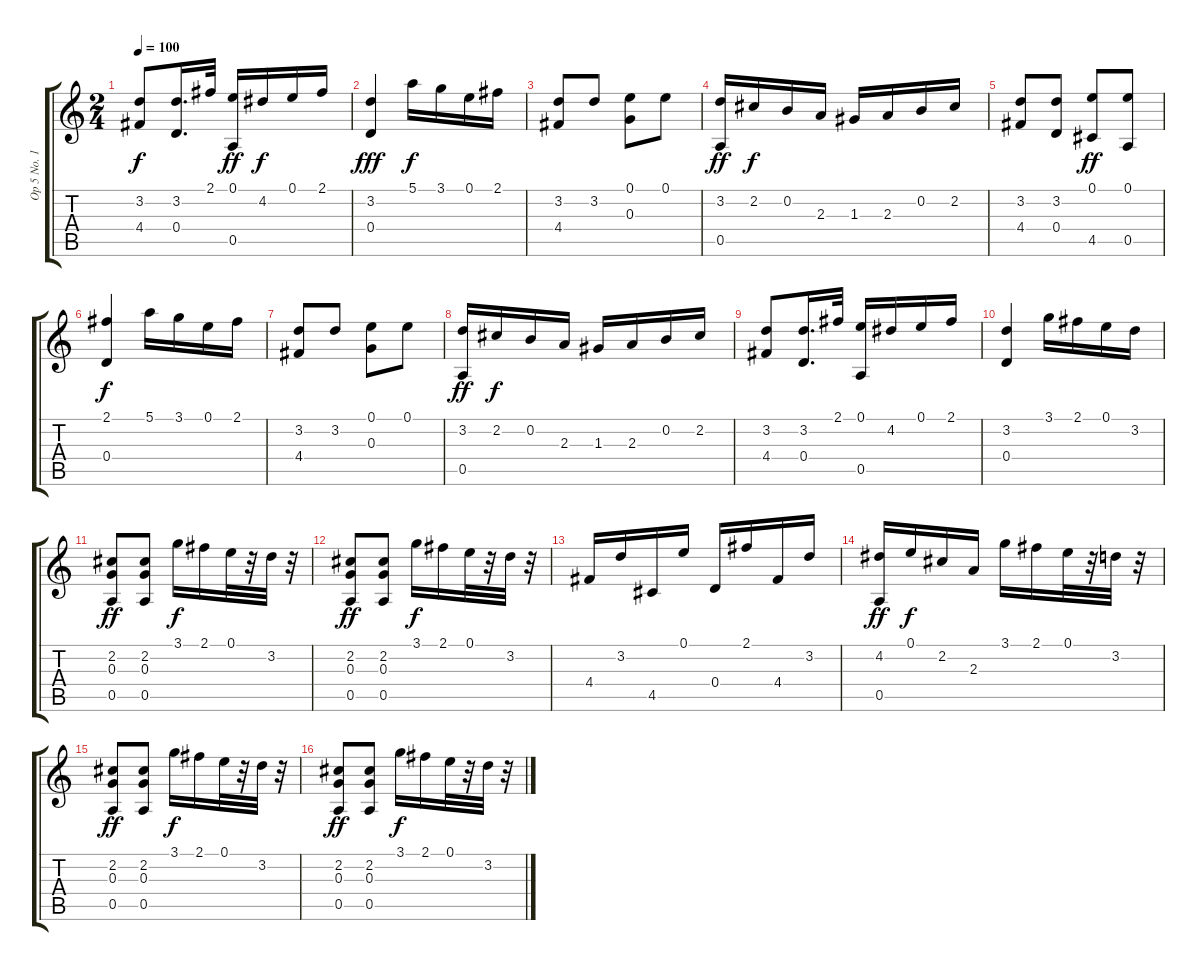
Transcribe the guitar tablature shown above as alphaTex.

\track ("Op 5 No. 12" "Op 5 No. 1") {instrument acousticguitarnylon}
\staff {score tabs}
\tuning (E4 B3 G3 D3 A2 E2) {hide}
\ts (2 4)
\tempo 100
\clef g2
\ks c
(3.2 4.4).8{dy f} (3.2 0.4).16{d} 2.1.32 (0.1 0.5).16{dy ff} 4.2.16{dy f} 0.1.16 2.1.16 |
(3.2 0.4).4{dy fff} 5.1.16{dy f} 3.1.16 0.1.16 2.1.16 |
(3.2 4.4).8 3.2.8 (0.1 0.3).8 0.1.8 |
(3.2 0.5).16{dy ff} 2.2.16{dy f} 0.2.16 2.3.16 1.3.16 2.3.16 0.2.16 2.2.16 |
(3.2 4.4).8 (3.2 0.4).8 (0.1 4.5).8{dy ff} (0.1 0.5).8 |
(2.1 0.4).4{dy f} 5.1.16 3.1.16 0.1.16 2.1.16 |
(3.2 4.4).8 3.2.8 (0.1 0.3).8 0.1.8 |
(3.2 0.5).16{dy ff} 2.2.16{dy f} 0.2.16 2.3.16 1.3.16 2.3.16 0.2.16 2.2.16 |
(3.2 4.4).8 (3.2 0.4).16{d} 2.1.32 (0.1 0.5).16 4.2.16 0.1.16 2.1.16 |
(3.2 0.4).4 3.1.16 2.1.16 0.1.16 3.2.16 |
(2.2 0.3 0.5).8{dy ff} (2.2 0.3 0.5).8 3.1.16{dy f} 2.1.16 0.1.32 r.32 3.2.32 r.32 |
(2.2 0.3 0.5).8{dy ff} (2.2 0.3 0.5).8 3.1.16{dy f} 2.1.16 0.1.32 r.32 3.2.32 r.32 |
4.4.16 3.2.16 4.5.16 0.1.16 0.4.16 2.1.16 4.4.16 3.2.16 |
(4.2 0.5).16{dy ff} 0.1.16{dy f} 2.2.16 2.3.16 3.1.16 2.1.16 0.1.32 r.32 3.2.32 r.32 |
(2.2 0.3 0.5).8{dy ff} (2.2 0.3 0.5).8 3.1.16{dy f} 2.1.16 0.1.32 r.32 3.2.32 r.32 |
(2.2 0.3 0.5).8{dy ff} (2.2 0.3 0.5).8 3.1.16{dy f} 2.1.16 0.1.32 r.32 3.2.32 r.32
